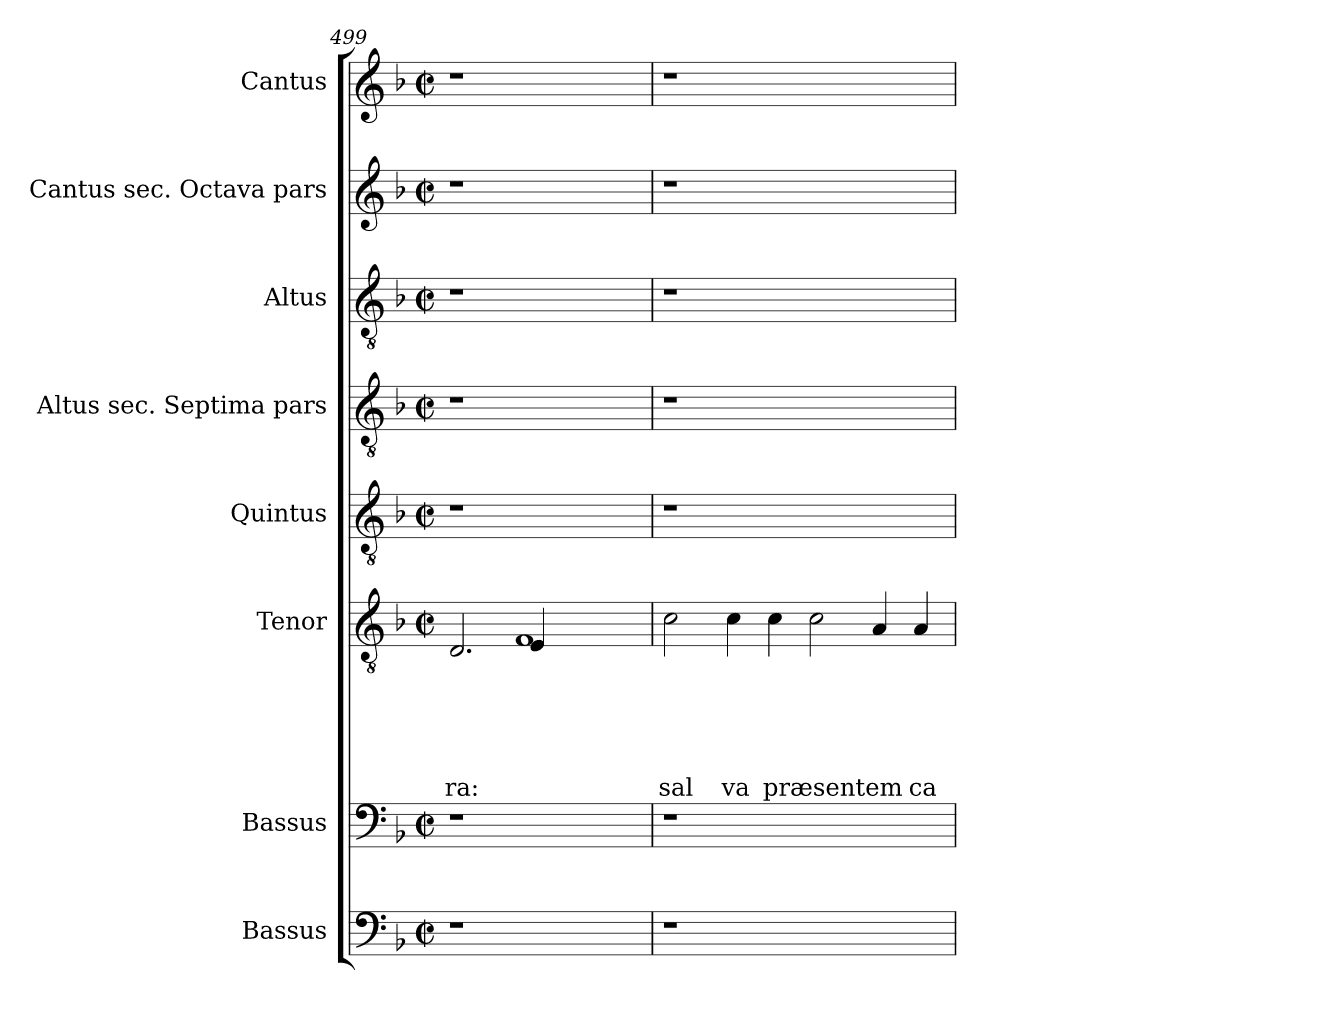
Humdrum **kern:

**kern	**kern	**kern	**text	**text	**text	**text	**text	**text	**kern	**kern	**kern	**kern	**kern
*part8	*part7	*part6	*part6	*part6	*part6	*part6	*part6	*part6	*part5	*part4	*part3	*part2	*part1
*staff8	*staff7	*staff6	*staff6	*staff6	*staff6	*staff6	*staff6	*staff6	*staff5	*staff4	*staff3	*staff2	*staff1
*I"Bassus	*I"Bassus	*I"Tenor	*	*	*	*	*	*	*I"Quintus	*I"Altus sec. Septima pars	*I"Altus	*I"Cantus sec. Octava pars	*I"Cantus
*	*I'Bassus	*I'Tenor	*	*	*	*	*	*	*I'Quintus	*	*I'Altus	*	*I'Cantus
!!LO:LB:g=z
*clefF4	*clefF4	*clefGv2	*	*	*	*	*	*	*clefGv2	*clefGv2	*clefGv2	*clefG2	*clefG2
*k[b-]	*k[b-]	*k[b-]	*	*	*	*	*	*	*k[b-]	*k[b-]	*k[b-]	*k[b-]	*k[b-]
*F:	*F:	*F:	*	*	*	*	*	*	*F:	*F:	*F:	*F:	*F:
*M2/2	*M2/2	*M2/2	*	*	*	*	*	*	*M2/2	*M2/2	*M2/2	*M2/2	*M2/2
*met(c|)	*met(c|)	*met(c|)	*	*	*	*	*	*	*met(c|)	*met(c|)	*met(c|)	*met(c|)	*met(c|)
=499	=499	=499	=499	=499	=499	=499	=499	=499	=499	=499	=499	=499	=499
!	!	!	!	!	!	!	!	!LO:LY:b	!	!	!	!	!
*	*	*^	*	*	*	*	*	*	*	*	*	*	*
1r	1r	2.D/	2.ryy	.	.	.	.	.	ra:	1r	1r	1r	1r	1r
.	.	4E/	1F	.	.	.	.	.	.	.	.	.	.	.
2.ryy	2.ryy	2.ryy	.	.	.	.	.	.	.	2.ryy	2.ryy	2.ryy	2.ryy	2.ryy
*	*	*v	*v	*	*	*	*	*	*	*	*	*	*	*
=500	=500	=500	=500	=500	=500	=500	=500	=500	=500	=500	=500	=500	=500
!	!	!	!	!	!	!	!	!LO:LY:b	!	!	!	!	!
1r	1r	2c\	.	.	.	.	.	sal	1r	1r	1r	1r	1r
!	!	!	!	!	!	!	!	!LO:LY:b	!	!	!	!	!
.	.	4c\	.	.	.	.	.	va	.	.	.	.	.
!	!	!	!	!	!	!	!	!LO:LY:b	!	!	!	!	!
.	.	4c\	.	.	.	.	.	præsentem	.	.	.	.	.
1ryy	1ryy	2c\	.	.	.	.	.	.	1ryy	1ryy	1ryy	1ryy	1ryy
.	.	4A/	.	.	.	.	.	.	.	.	.	.	.
!	!	!	!	!	!	!	!	!LO:LY:b	!	!	!	!	!
.	.	4A/	.	.	.	.	.	ca	.	.	.	.	.
=	=	=	=	=	=	=	=	=	=	=	=	=	=
*-	*-	*-	*-	*-	*-	*-	*-	*-	*-	*-	*-	*-	*-
